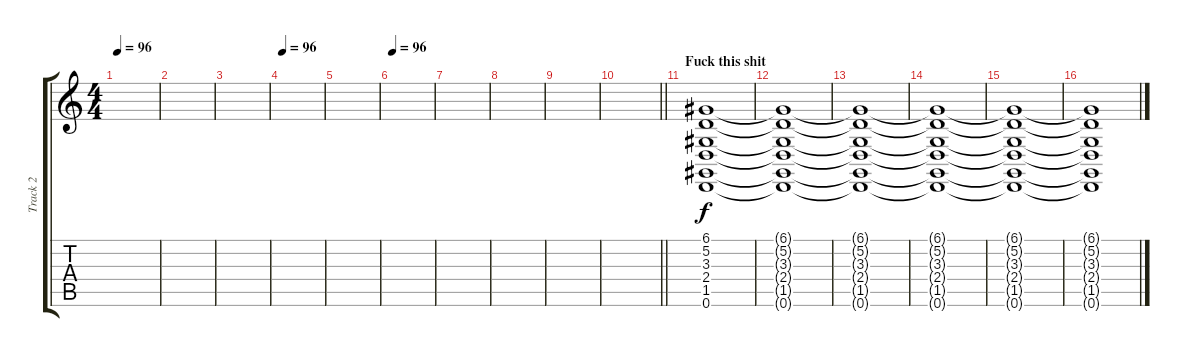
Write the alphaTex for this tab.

\track ("Track 2" "Track 2") {instrument pad2warm}
\staff {score tabs}
\tuning (D4 A3 F3 C3 G2 D2) {hide}
\ts (4 4)
\tempo 96
\clef g2
\ks c
|
|
|
\tempo 96
|
|
\tempo 96
|
|
|
|
\barLineRight lightlight
|
\section ("" "Fuck this shit")
(6.1 5.2 3.3 2.4 1.5 0.6).1 |
(6.1{t} 5.2{t} 3.3{t} 2.4{t} 1.5{t} 0.6{t}).1 |
(6.1{t} 5.2{t} 3.3{t} 2.4{t} 1.5{t} 0.6{t}).1 |
(6.1{t} 5.2{t} 3.3{t} 2.4{t} 1.5{t} 0.6{t}).1 |
(6.1{t} 5.2{t} 3.3{t} 2.4{t} 1.5{t} 0.6{t}).1 |
(6.1{t} 5.2{t} 3.3{t} 2.4{t} 1.5{t} 0.6{t}).1
